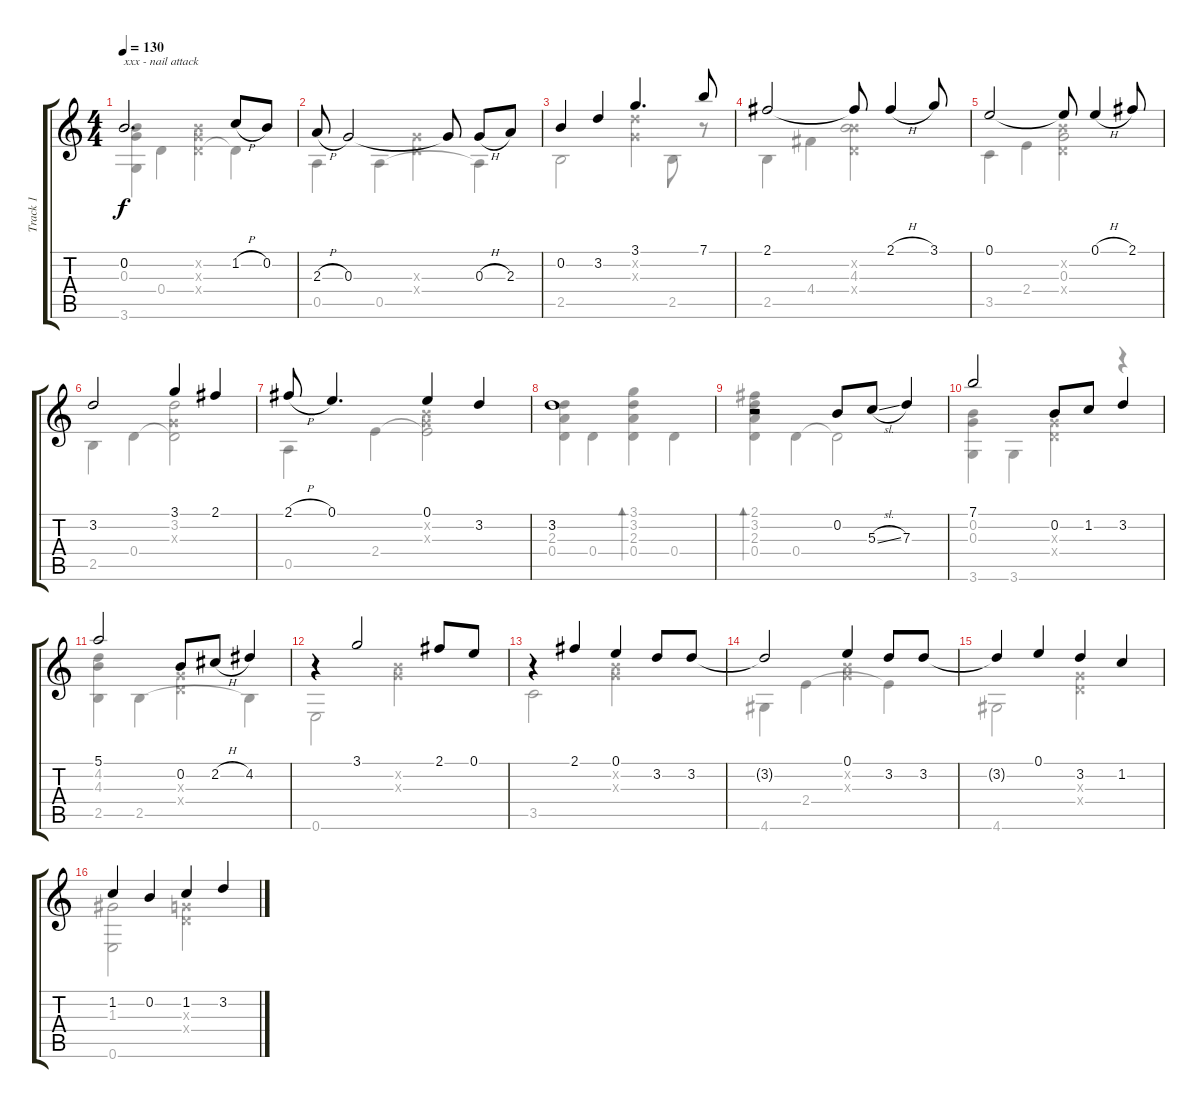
\track ("Track 1" "Track 1") {instrument acousticguitarsteel}
\staff {score tabs}
\tuning (E4 B3 G3 D3 A2 E2) {hide}
\voice
\ts (4 4)
\tempo 130
\clef g2
\ks c
0.2.2{d txt "xxx - nail attack" dy f} 1.2{h}.8 0.2.8 |
2.3{h}.8 0.3.2 0.3{t}.8 0.3{h}.8 2.3.8 |
0.2.4 3.2.4 3.1.4{d} 7.1.8 |
2.1.2 2.1{t}.8 2.1{h}.4 3.1.8 |
0.1.2 0.1{t}.8 0.1{h}.4 2.1.8 |
3.2.2 3.1.4 2.1.4 |
2.1{h}.8 0.1.4{d} 0.1.4 3.2.4 |
3.2.1 |
r.2 0.2.8 5.3{sl}.8 7.3.4 |
7.1.2 0.2.8 1.2.8 3.2.4 |
5.1.2 0.2.8 2.2{h}.8 4.2.4 |
r.4 3.1.2 2.1.8 0.1.8 |
r.4 2.1.4 0.1.4 3.2.8 3.2.8 |
3.2{t}.2 0.1.4 3.2.8 3.2.8 |
3.2{t}.4 0.1.4 3.2.4 1.2.4 |
1.2.4 0.2.4 1.2.4 3.2.4
\voice
\clef g2
\ottava regular
\simile none
\ks c
(0.2 0.3 3.6).4{dy f} 0.4.4 (0.2{x} 0.3{x} 0.4{x}).4 0.4{t}.4 |
0.5.4 0.5.4 (0.3{x} 0.4{x}).4 0.5{t}.4 |
2.5.2 (3.2{x} 0.3{x}).4 2.5.8 r.8 |
2.5.4 4.4.4 (0.2{x} 4.3 0.4{x}).2 |
3.5.4 2.4.4 (0.2{x} 0.3 0.4{x}).2 |
2.5.4 0.4.4 (3.2 0.3{x} 0.4{t}).2 |
0.5.4 2.4.4 (0.2{x} 0.3{x} 2.4{t}).2 |
(3.2 2.3 0.4).4 0.4.4 (3.1 3.2 2.3 0.4).4{bd 240} 0.4.4 |
(2.1 3.2 2.3 0.4).4{bd 240} 0.4.4 0.4{t}.2 |
(0.2 0.3 3.6).4 3.6.4 (0.3{x} 0.4{x}).4 r.4 |
(4.2 4.3 2.5).4 2.5.4 (0.3{x} 0.4{x}).4 2.5{t}.4 |
0.6.2 (0.2{x} 0.3{x}).2 |
3.5.2 (0.2{x} 0.3{x}).2 |
4.6.4 2.4.4 (0.2{x} 0.3{x}).4 2.4{t}.4 |
4.6.2 (0.3{x} 0.4{x}).2 |
(1.3 0.6).2 (0.3{x} 0.4{x}).2
